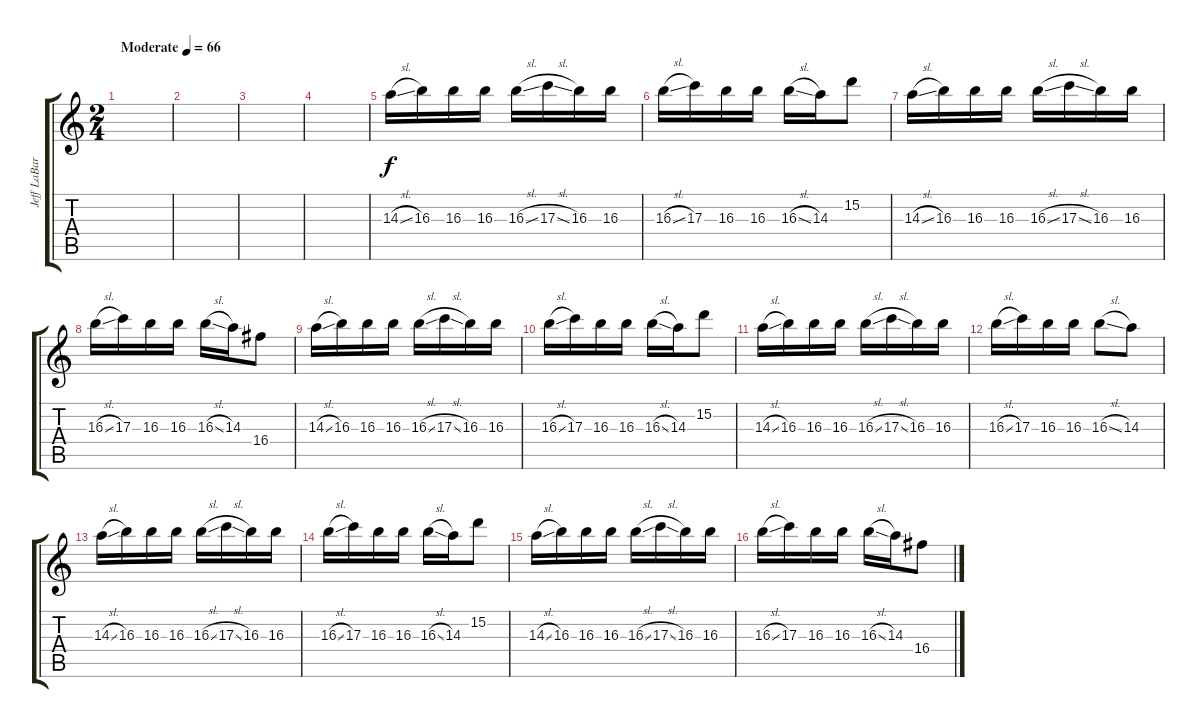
\track ("Jeff LaBar" "Jeff LaBar") {instrument distortionguitar}
\staff {score tabs}
\tuning (E4 B3 G3 D3 A2 E2) {hide}
\ts (2 4)
\tempo (66 "Moderate")
\clef g2
\ks c
|
|
|
|
14.3{sl}.16 16.3.16 16.3.16 16.3.16 16.3{sl}.16 17.3{sl}.16 16.3.16 16.3.16 |
16.3{sl}.16 17.3.16 16.3.16 16.3.16 16.3{sl}.16 14.3.16 15.2.8 |
14.3{sl}.16 16.3.16 16.3.16 16.3.16 16.3{sl}.16 17.3{sl}.16 16.3.16 16.3.16 |
16.3{sl}.16 17.3.16 16.3.16 16.3.16 16.3{sl}.16 14.3.16 16.4.8 |
14.3{sl}.16 16.3.16 16.3.16 16.3.16 16.3{sl}.16 17.3{sl}.16 16.3.16 16.3.16 |
16.3{sl}.16 17.3.16 16.3.16 16.3.16 16.3{sl}.16 14.3.16 15.2.8 |
14.3{sl}.16 16.3.16 16.3.16 16.3.16 16.3{sl}.16 17.3{sl}.16 16.3.16 16.3.16 |
16.3{sl}.16 17.3.16 16.3.16 16.3.16 16.3{sl}.8 14.3.8 |
14.3{sl}.16 16.3.16 16.3.16 16.3.16 16.3{sl}.16 17.3{sl}.16 16.3.16 16.3.16 |
16.3{sl}.16 17.3.16 16.3.16 16.3.16 16.3{sl}.16 14.3.16 15.2.8 |
14.3{sl}.16 16.3.16 16.3.16 16.3.16 16.3{sl}.16 17.3{sl}.16 16.3.16 16.3.16 |
16.3{sl}.16 17.3.16 16.3.16 16.3.16 16.3{sl}.16 14.3.16 16.4.8
